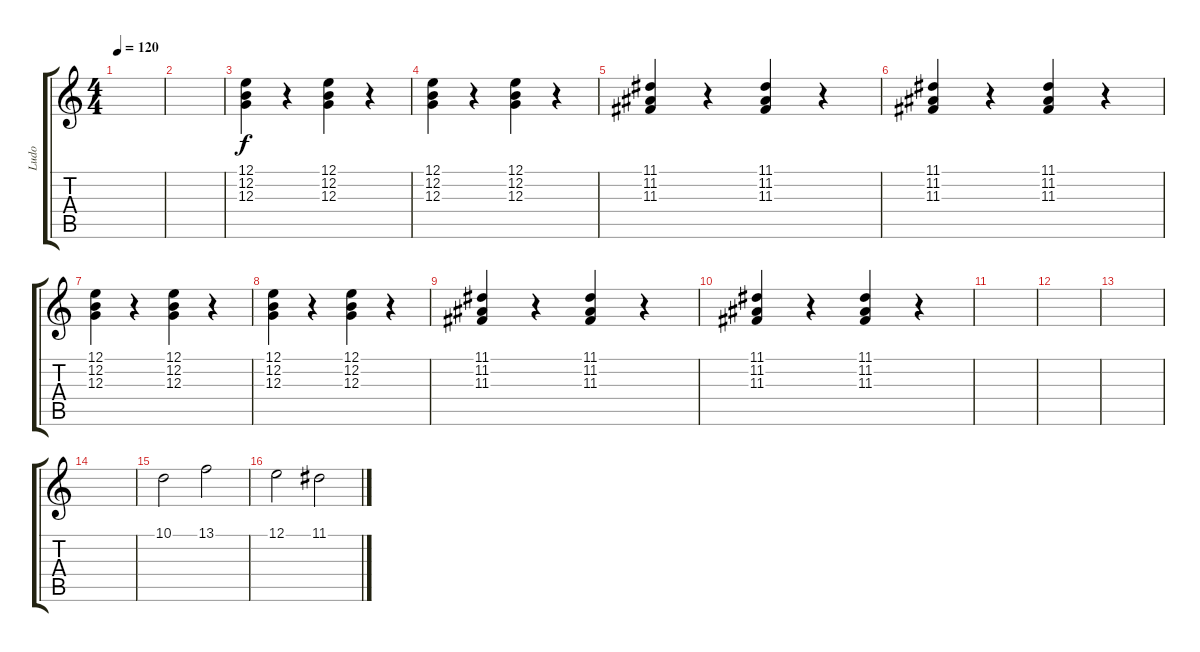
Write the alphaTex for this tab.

\track ("Ludo" "Ludo") {instrument fx7echoes}
\staff {score tabs}
\tuning (E4 B3 G3 D3 A2 D2) {hide}
\ts (4 4)
\tempo 120
\clef g2
\ks c
|
|
(12.1 12.2 12.3).4 r.4 (12.1 12.2 12.3).4 r.4 |
(12.1 12.2 12.3).4 r.4 (12.1 12.2 12.3).4 r.4 |
(11.1 11.2 11.3).4 r.4 (11.1 11.2 11.3).4 r.4 |
(11.1 11.2 11.3).4 r.4 (11.1 11.2 11.3).4 r.4 |
(12.1 12.2 12.3).4 r.4 (12.1 12.2 12.3).4 r.4 |
(12.1 12.2 12.3).4 r.4 (12.1 12.2 12.3).4 r.4 |
(11.1 11.2 11.3).4 r.4 (11.1 11.2 11.3).4 r.4 |
(11.1 11.2 11.3).4 r.4 (11.1 11.2 11.3).4 r.4 |
|
|
|
|
10.1.2 13.1.2 |
12.1.2 11.1.2
